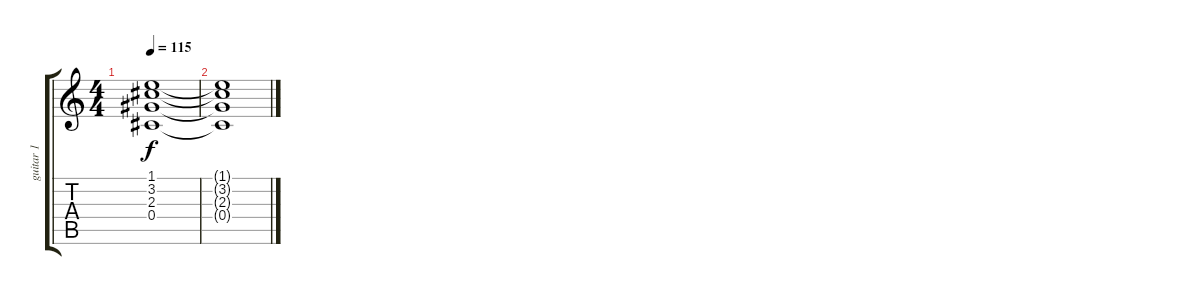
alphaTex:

\track ("guitar 1" "guitar 1") {instrument overdrivenguitar}
\staff {score tabs}
\tuning (Eb4 Bb3 Gb3 Db3 Ab2 Eb2) {hide}
\ts (4 4)
\tempo 115
\clef g2
\ks c
(1.1{t} 3.2{t} 2.3{t} 0.4{t}).1{dy f} |
(1.1{t} 3.2{t} 2.3{t} 0.4{t}).1
